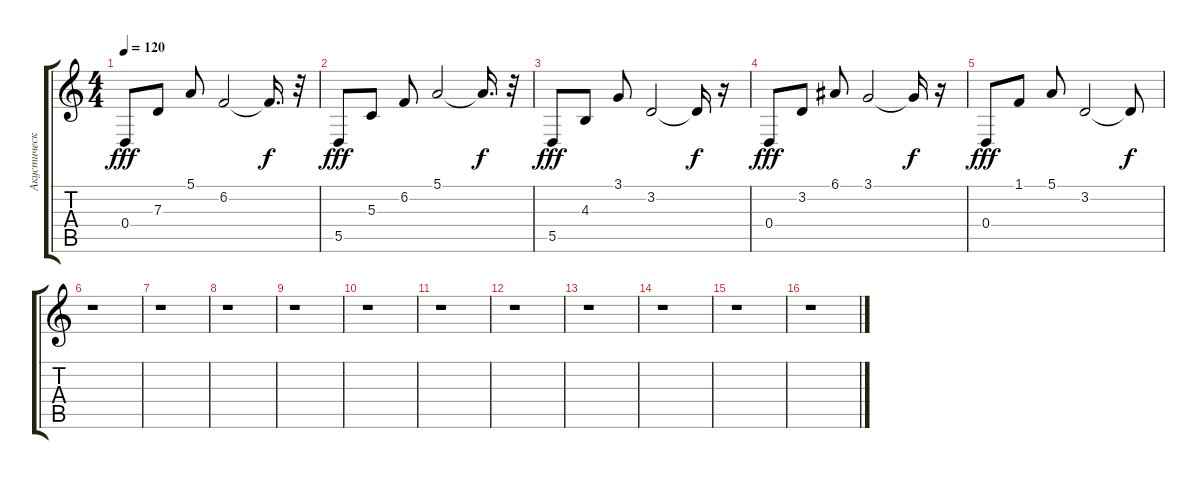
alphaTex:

\track ("Акустический Гранд Роял" "Акустическ") {instrument acousticgrandpiano}
\staff {score tabs}
\tuning (E4 B3 G3 D3 A2 E2) {hide}
\ts (4 4)
\tempo 120
\clef g2
\ks c
0.4.8{dy fff} 7.3.8 5.1.8 6.2.2 6.2{t}.16{d dy f} r.32 |
5.5.8{dy fff} 5.3.8 6.2.8 5.1.2 5.1{t}.16{d dy f} r.32 |
5.5.8{dy fff} 4.3.8 3.1.8 3.2.2 3.2{t}.16{dy f} r.16 |
0.4.8{dy fff} 3.2.8 6.1.8 3.1.2 3.1{t}.16{dy f} r.16 |
0.4.8{dy fff} 1.1.8 5.1.8 3.2.2 3.2{t}.8{dy f} |
r.1 |
r.1 |
r.1 |
r.1 |
r.1 |
r.1 |
r.1 |
r.1 |
r.1 |
r.1 |
r.1
